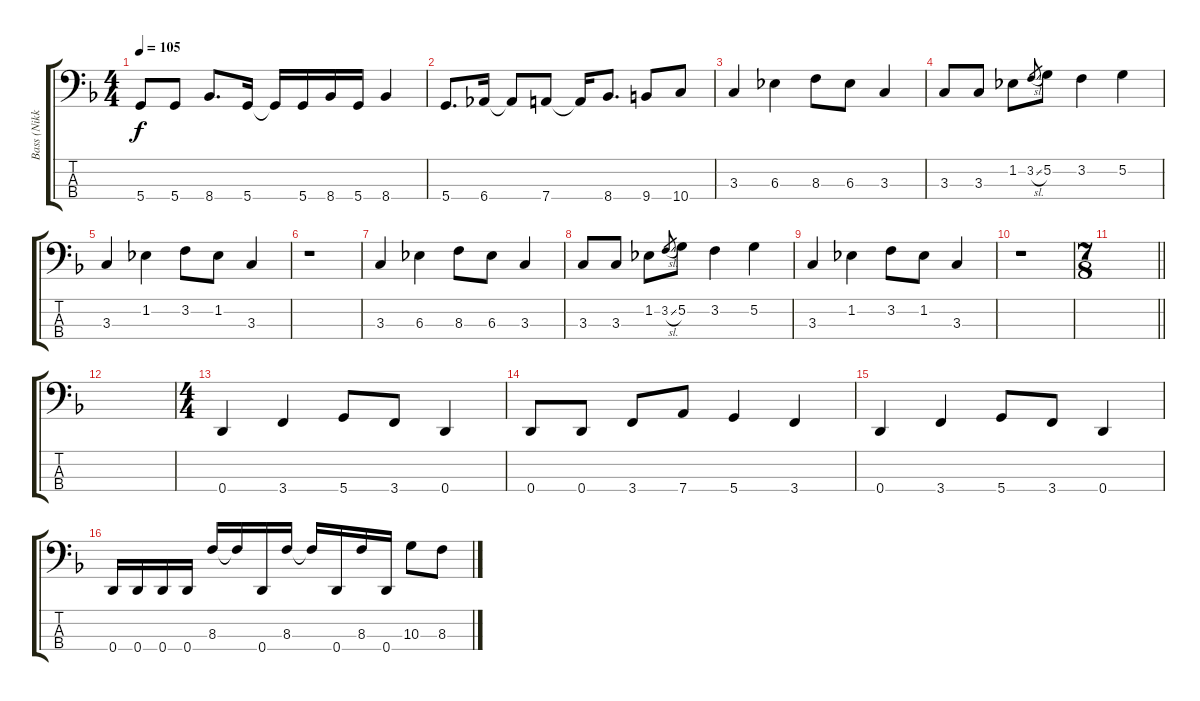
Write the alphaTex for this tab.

\track ("Bass (Nikki Syxx)" "Bass (Nikk") {instrument electricbassfinger}
\staff {score tabs}
\tuning (G2 D2 A1 D1) {hide}
\ts (4 4)
\tempo 105
\clef f4
\ks f
5.4.8{dy f} 5.4.8 8.4.8{d} 5.4.16 5.4{t}.16 5.4.16 8.4.16 5.4.16 8.4.4 |
5.4.8{d} 6.4.16 6.4{t}.8 7.4.8 7.4{t}.16 8.4.8{d} 9.4.8 10.4.8 |
3.3.4 6.3.4 8.3.8 6.3.8 3.3.4 |
3.3.8 3.3.8 1.2.8 3.2{sl}.8{gr} 5.2.8 3.2.4 5.2.4 |
3.3.4 1.2.4 3.2.8 1.2.8 3.3.4 |
r.1 |
3.3.4 6.3.4 8.3.8 6.3.8 3.3.4 |
3.3.8 3.3.8 1.2.8 3.2{sl}.8{gr} 5.2.8 3.2.4 5.2.4 |
3.3.4 1.2.4 3.2.8 1.2.8 3.3.4 |
r.1 |
\ts (7 8)
\barLineRight lightlight
|
|
\ts (4 4)
0.4.4 3.4.4 5.4.8 3.4.8 0.4.4 |
0.4.8 0.4.8 3.4.8 7.4.8 5.4.4 3.4.4 |
0.4.4 3.4.4 5.4.8 3.4.8 0.4.4 |
0.4.16 0.4.16 0.4.16 0.4.16 8.3.16 8.3{t}.16 0.4.16 8.3.16 8.3{t}.16 0.4.16 8.3.16 0.4.16 10.3.8 8.3.8
